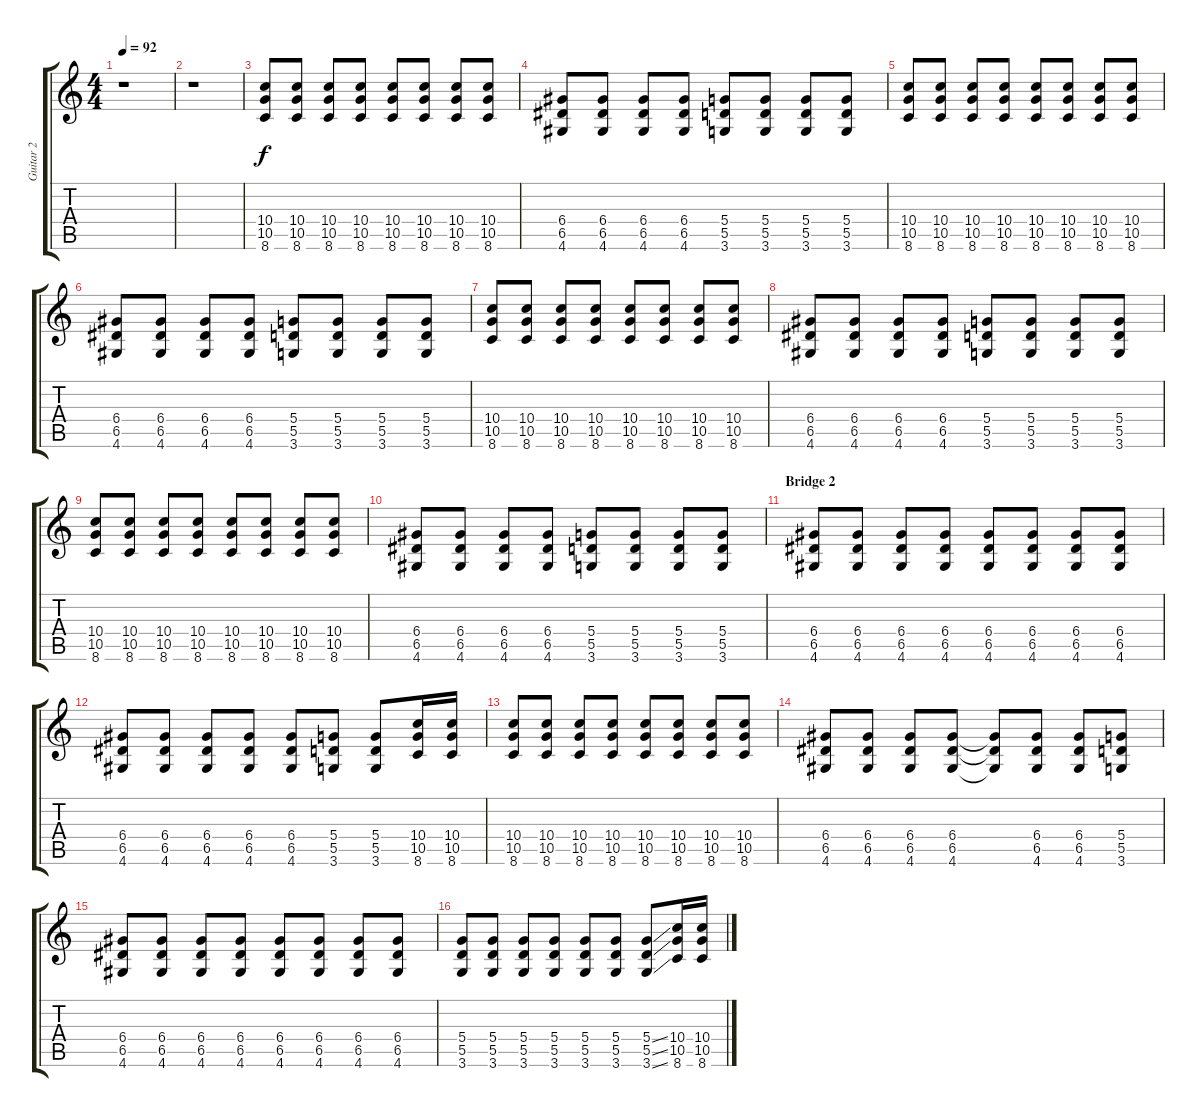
\track ("Guitar 2" "Guitar 2") {instrument distortionguitar}
\staff {score tabs}
\tuning (E4 B3 G3 D3 A2 E2) {hide}
\ts (4 4)
\tempo 92
\clef g2
\ks c
r.1{dy f} |
r.1 |
(10.4 10.5 8.6).8{volume 9} (10.4 10.5 8.6).8 (10.4 10.5 8.6).8 (10.4 10.5 8.6).8 (10.4 10.5 8.6).8 (10.4 10.5 8.6).8 (10.4 10.5 8.6).8 (10.4 10.5 8.6).8 |
(6.4 6.5 4.6).8 (6.4 6.5 4.6).8 (6.4 6.5 4.6).8 (6.4 6.5 4.6).8 (5.4 5.5 3.6).8 (5.4 5.5 3.6).8 (5.4 5.5 3.6).8 (5.4 5.5 3.6).8 |
(10.4 10.5 8.6).8 (10.4 10.5 8.6).8 (10.4 10.5 8.6).8 (10.4 10.5 8.6).8 (10.4 10.5 8.6).8 (10.4 10.5 8.6).8 (10.4 10.5 8.6).8 (10.4 10.5 8.6).8 |
(6.4 6.5 4.6).8 (6.4 6.5 4.6).8 (6.4 6.5 4.6).8 (6.4 6.5 4.6).8 (5.4 5.5 3.6).8 (5.4 5.5 3.6).8 (5.4 5.5 3.6).8 (5.4 5.5 3.6).8 |
(10.4 10.5 8.6).8 (10.4 10.5 8.6).8 (10.4 10.5 8.6).8 (10.4 10.5 8.6).8 (10.4 10.5 8.6).8 (10.4 10.5 8.6).8 (10.4 10.5 8.6).8 (10.4 10.5 8.6).8 |
(6.4 6.5 4.6).8 (6.4 6.5 4.6).8 (6.4 6.5 4.6).8 (6.4 6.5 4.6).8 (5.4 5.5 3.6).8 (5.4 5.5 3.6).8 (5.4 5.5 3.6).8 (5.4 5.5 3.6).8 |
(10.4 10.5 8.6).8 (10.4 10.5 8.6).8 (10.4 10.5 8.6).8 (10.4 10.5 8.6).8 (10.4 10.5 8.6).8 (10.4 10.5 8.6).8 (10.4 10.5 8.6).8 (10.4 10.5 8.6).8 |
(6.4 6.5 4.6).8 (6.4 6.5 4.6).8 (6.4 6.5 4.6).8 (6.4 6.5 4.6).8 (5.4 5.5 3.6).8 (5.4 5.5 3.6).8 (5.4 5.5 3.6).8 (5.4 5.5 3.6).8 |
\section ("" "Bridge 2")
(6.4 6.5 4.6).8{volume 12} (6.4 6.5 4.6).8 (6.4 6.5 4.6).8 (6.4 6.5 4.6).8 (6.4 6.5 4.6).8 (6.4 6.5 4.6).8 (6.4 6.5 4.6).8 (6.4 6.5 4.6).8 |
(6.4 6.5 4.6).8 (6.4 6.5 4.6).8 (6.4 6.5 4.6).8 (6.4 6.5 4.6).8 (6.4 6.5 4.6).8 (5.4 5.5 3.6).8 (5.4 5.5 3.6).8 (10.4 10.5 8.6).16 (10.4 10.5 8.6).16 |
(10.4 10.5 8.6).8 (10.4 10.5 8.6).8 (10.4 10.5 8.6).8 (10.4 10.5 8.6).8 (10.4 10.5 8.6).8 (10.4 10.5 8.6).8 (10.4 10.5 8.6).8 (10.4 10.5 8.6).8 |
(6.4 6.5 4.6).8 (6.4 6.5 4.6).8 (6.4 6.5 4.6).8 (6.4 6.5 4.6).8 (6.4{t} 6.5{t} 4.6{t}).8 (6.4 6.5 4.6).8 (6.4 6.5 4.6).8 (5.4 5.5 3.6).8 |
(6.4 6.5 4.6).8 (6.4 6.5 4.6).8 (6.4 6.5 4.6).8 (6.4 6.5 4.6).8 (6.4 6.5 4.6).8 (6.4 6.5 4.6).8 (6.4 6.5 4.6).8 (6.4 6.5 4.6).8 |
(5.4 5.5 3.6).8 (5.4 5.5 3.6).8 (5.4 5.5 3.6).8 (5.4 5.5 3.6).8 (5.4 5.5 3.6).8 (5.4 5.5 3.6).8 (5.4{ss} 5.5{ss} 3.6{ss}).8 (10.4 10.5 8.6).16 (10.4 10.5 8.6).16
